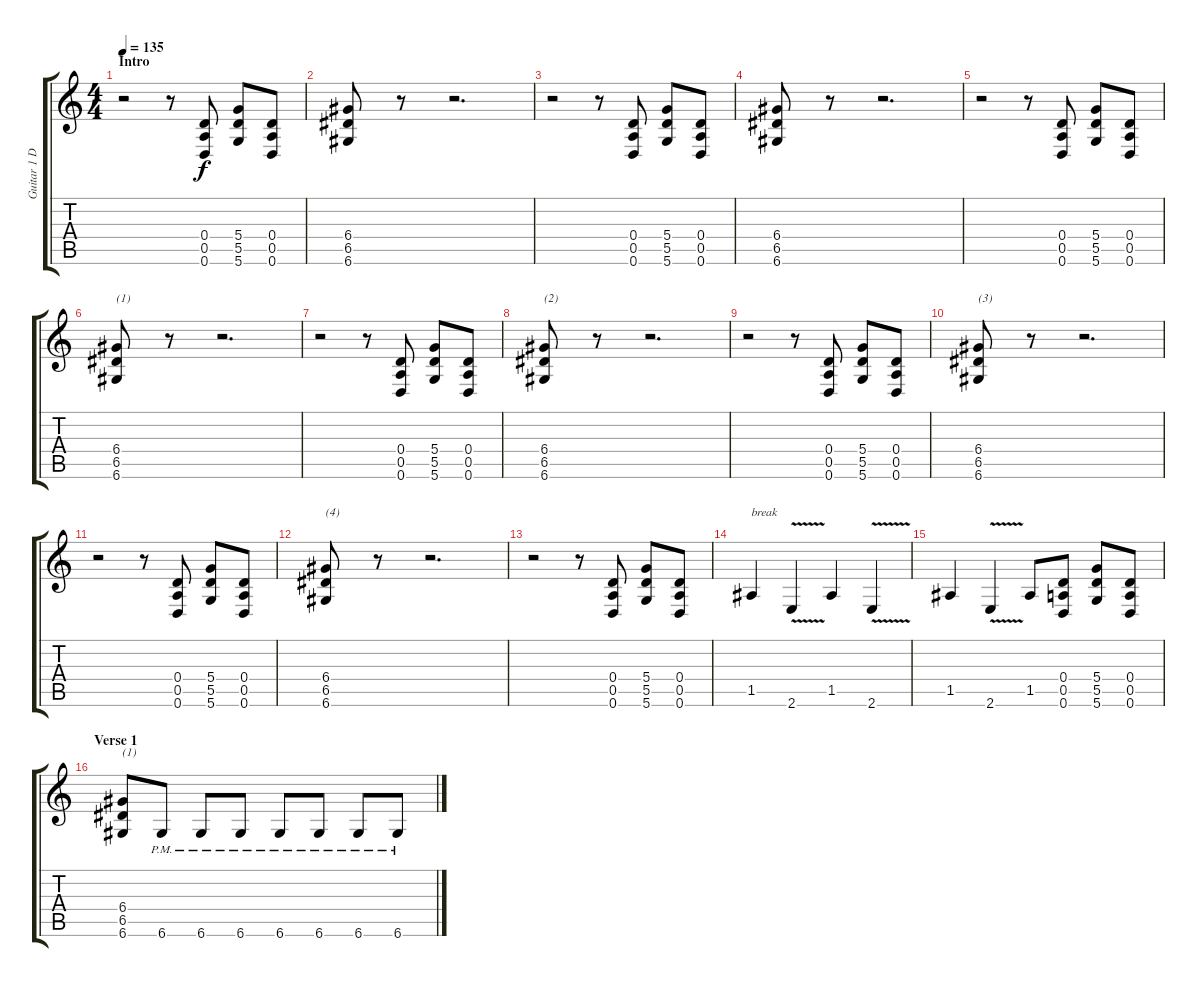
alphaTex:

\track ("Guitar 1 Drop D - rythm" "Guitar 1 D") {instrument distortionguitar}
\staff {score tabs}
\tuning (E4 B3 G3 D3 A2 D2) {hide}
\ts (4 4)
\section ("" "Intro")
\tempo 135
\clef g2
\ks c
r.2{dy f instrument distortionguitar} r.8 (0.4 0.5 0.6).8 (5.4 5.5 5.6).8 (0.4 0.5 0.6).8 |
(6.4 6.5 6.6).8 r.8 r.2{d} |
r.2 r.8 (0.4 0.5 0.6).8 (5.4 5.5 5.6).8 (0.4 0.5 0.6).8 |
(6.4 6.5 6.6).8 r.8 r.2{d} |
r.2 r.8 (0.4 0.5 0.6).8 (5.4 5.5 5.6).8 (0.4 0.5 0.6).8 |
(6.4 6.5 6.6).8{txt "(1)"} r.8 r.2{d} |
r.2 r.8 (0.4 0.5 0.6).8 (5.4 5.5 5.6).8 (0.4 0.5 0.6).8 |
(6.4 6.5 6.6).8{txt "(2)"} r.8 r.2{d} |
r.2 r.8 (0.4 0.5 0.6).8 (5.4 5.5 5.6).8 (0.4 0.5 0.6).8 |
(6.4 6.5 6.6).8{txt "(3)"} r.8 r.2{d} |
r.2 r.8 (0.4 0.5 0.6).8 (5.4 5.5 5.6).8 (0.4 0.5 0.6).8 |
(6.4 6.5 6.6).8{txt "(4)"} r.8 r.2{d} |
r.2 r.8 (0.4 0.5 0.6).8 (5.4 5.5 5.6).8 (0.4 0.5 0.6).8 |
1.5.4{txt "break"} 2.6{v}.4 1.5.4 2.6{v}.4 |
1.5.4 2.6{v}.4 1.5.8 (0.4 0.5 0.6).8 (5.4 5.5 5.6).8 (0.4 0.5 0.6).8 |
\section ("" "Verse 1")
(6.4 6.5 6.6).8{txt "(1)"} 6.6{pm}.8 6.6{pm}.8 6.6{pm}.8 6.6{pm}.8 6.6{pm}.8 6.6{pm}.8 6.6{pm}.8
